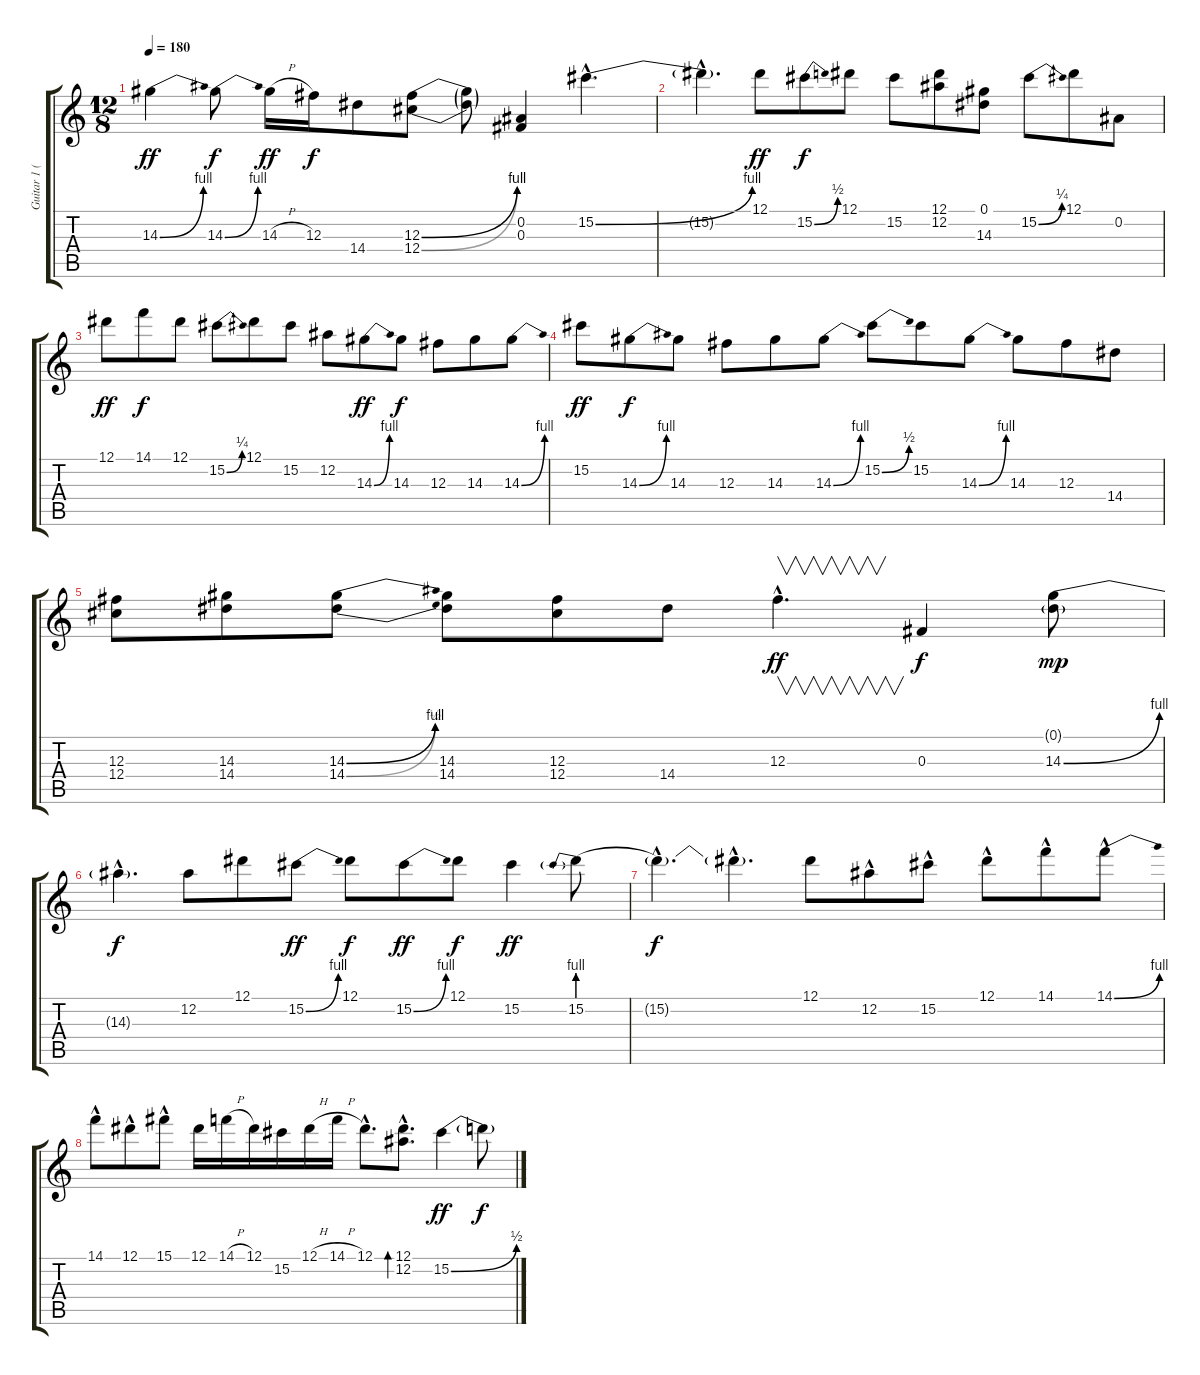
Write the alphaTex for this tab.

\track ("Guitar 1 (Jimi Hendrix)" "Guitar 1 (") {instrument overdrivenguitar}
\staff {score tabs}
\tuning (Eb4 Bb3 Gb3 Db3 Ab2 Eb2) {hide}
\ts (12 8)
\tempo 180
\clef g2
\ks c
14.3{be (bend 0 0 60 4)}.4{dy ff} 14.3{be (bend 0 0 60 4)}.8{dy f} 14.3{h}.16{dy ff} 12.3.16{dy f} 14.4.8 (12.3{be (bend 0 0 60 4)} 12.4{be (bend 0 0 60 4)}).8 (12.3{t} 12.4{t}).8 (0.2 0.3).4 15.2{be (bend 0 0 60 4) hac}.4{d} |
15.2{hac t}.4{d} 12.1.8{dy ff} 15.2{be (bend 0 0 60 2)}.8{dy f} 12.1.8 15.2.8 (12.1 12.2).8 (0.1 14.3).8 15.2{be (bend 0 0 60 1)}.8 12.1.8 0.2.8 |
12.1.8{dy ff} 14.1.8{dy f} 12.1.8 15.2{be (bend 0 0 60 1)}.8 12.1.8 15.2.8 12.2.8 14.3{be (bend 0 0 60 4)}.8{dy ff} 14.3.8{dy f} 12.3.8 14.3.8 14.3{be (bend 0 0 60 4)}.8 |
15.2.8{dy ff} 14.3{be (bend 0 0 60 4)}.8{dy f} 14.3.8 12.3.8 14.3.8 14.3{be (bend 0 0 60 4)}.8 15.2{be (bend 0 0 60 2)}.8 15.2.8 14.3{be (bend 0 0 60 4)}.8 14.3.8 12.3.8 14.4.8 |
(12.3 12.4).8 (14.3 14.4).8 (14.3{be (bend 0 0 60 4)} 14.4{be (bend 0 0 60 2)}).8 (14.3 14.4).8 (12.3 12.4).8 14.4.8 12.3{hac}.4{v d dy ff} 0.3.4{dy f} (0.1{g} 14.3{be (bend 0 0 60 4)}).8{dy mp} |
14.3{hac t}.4{d dy f} 12.2.8 12.1.8 15.2{be (bend 0 0 60 4)}.8{dy ff} 12.1.8{dy f} 15.2{be (bend 0 0 60 4)}.8{dy ff} 12.1.8{dy f} 15.2.4{dy ff} 15.2{be (prebend 0 4 60 4)}.8 |
15.2{hac t}.4{d dy f} 15.2{hac t}.4{d} 12.1.8 12.2{hac}.8 15.2{hac}.8 12.1{hac}.8 14.1{hac}.8 14.1{be (bend 0 0 60 4) hac}.8 |
14.1{hac}.8 12.1{hac}.8 15.1{hac}.8 12.1.16 14.1{h}.16 12.1.16 15.2.16 12.1{h}.16 14.1{h}.16 12.1{hac}.8{d} (12.1{hac} 12.2{hac}).8{d bd 240} 15.2{be (bend 0 0 60 2)}.4{dy ff} 15.2{t}.8{dy f}
